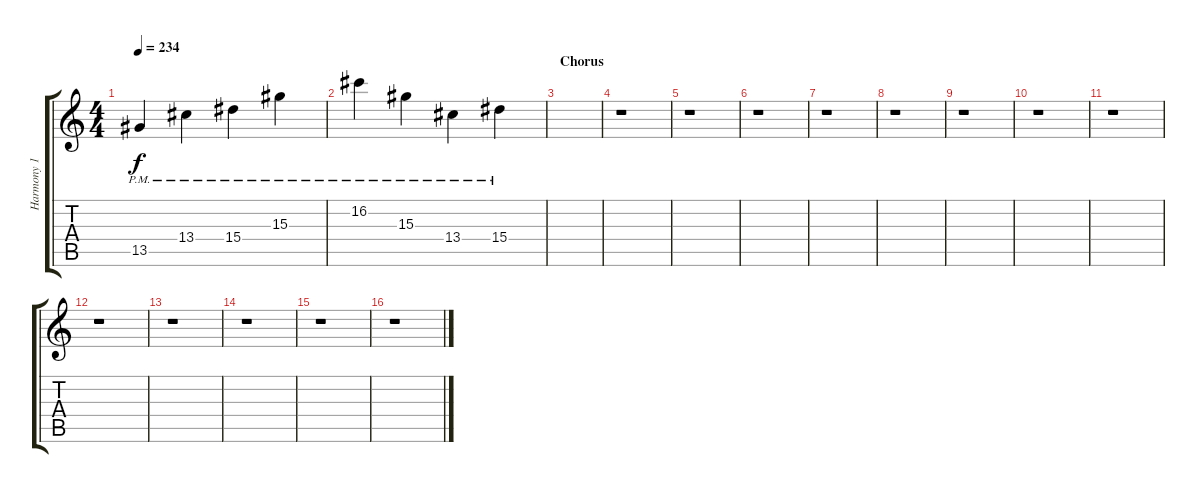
\track ("Harmony 1" "Harmony 1") {instrument overdrivenguitar}
\staff {score tabs}
\tuning (D4 A3 F3 C3 G2 C2) {hide}
\ts (4 4)
\tempo 234
\clef g2
\ks aminor
13.5{pm}.4{dy f} 13.4{pm}.4 15.4{pm}.4 15.3{pm}.4 |
16.2{pm}.4 15.3{pm}.4 13.4{pm}.4 15.4{pm}.4 |
\section ("" "Chorus")
|
r.1 |
r.1 |
r.1 |
r.1 |
r.1 |
r.1 |
r.1 |
r.1 |
r.1 |
r.1 |
r.1 |
r.1 |
r.1
